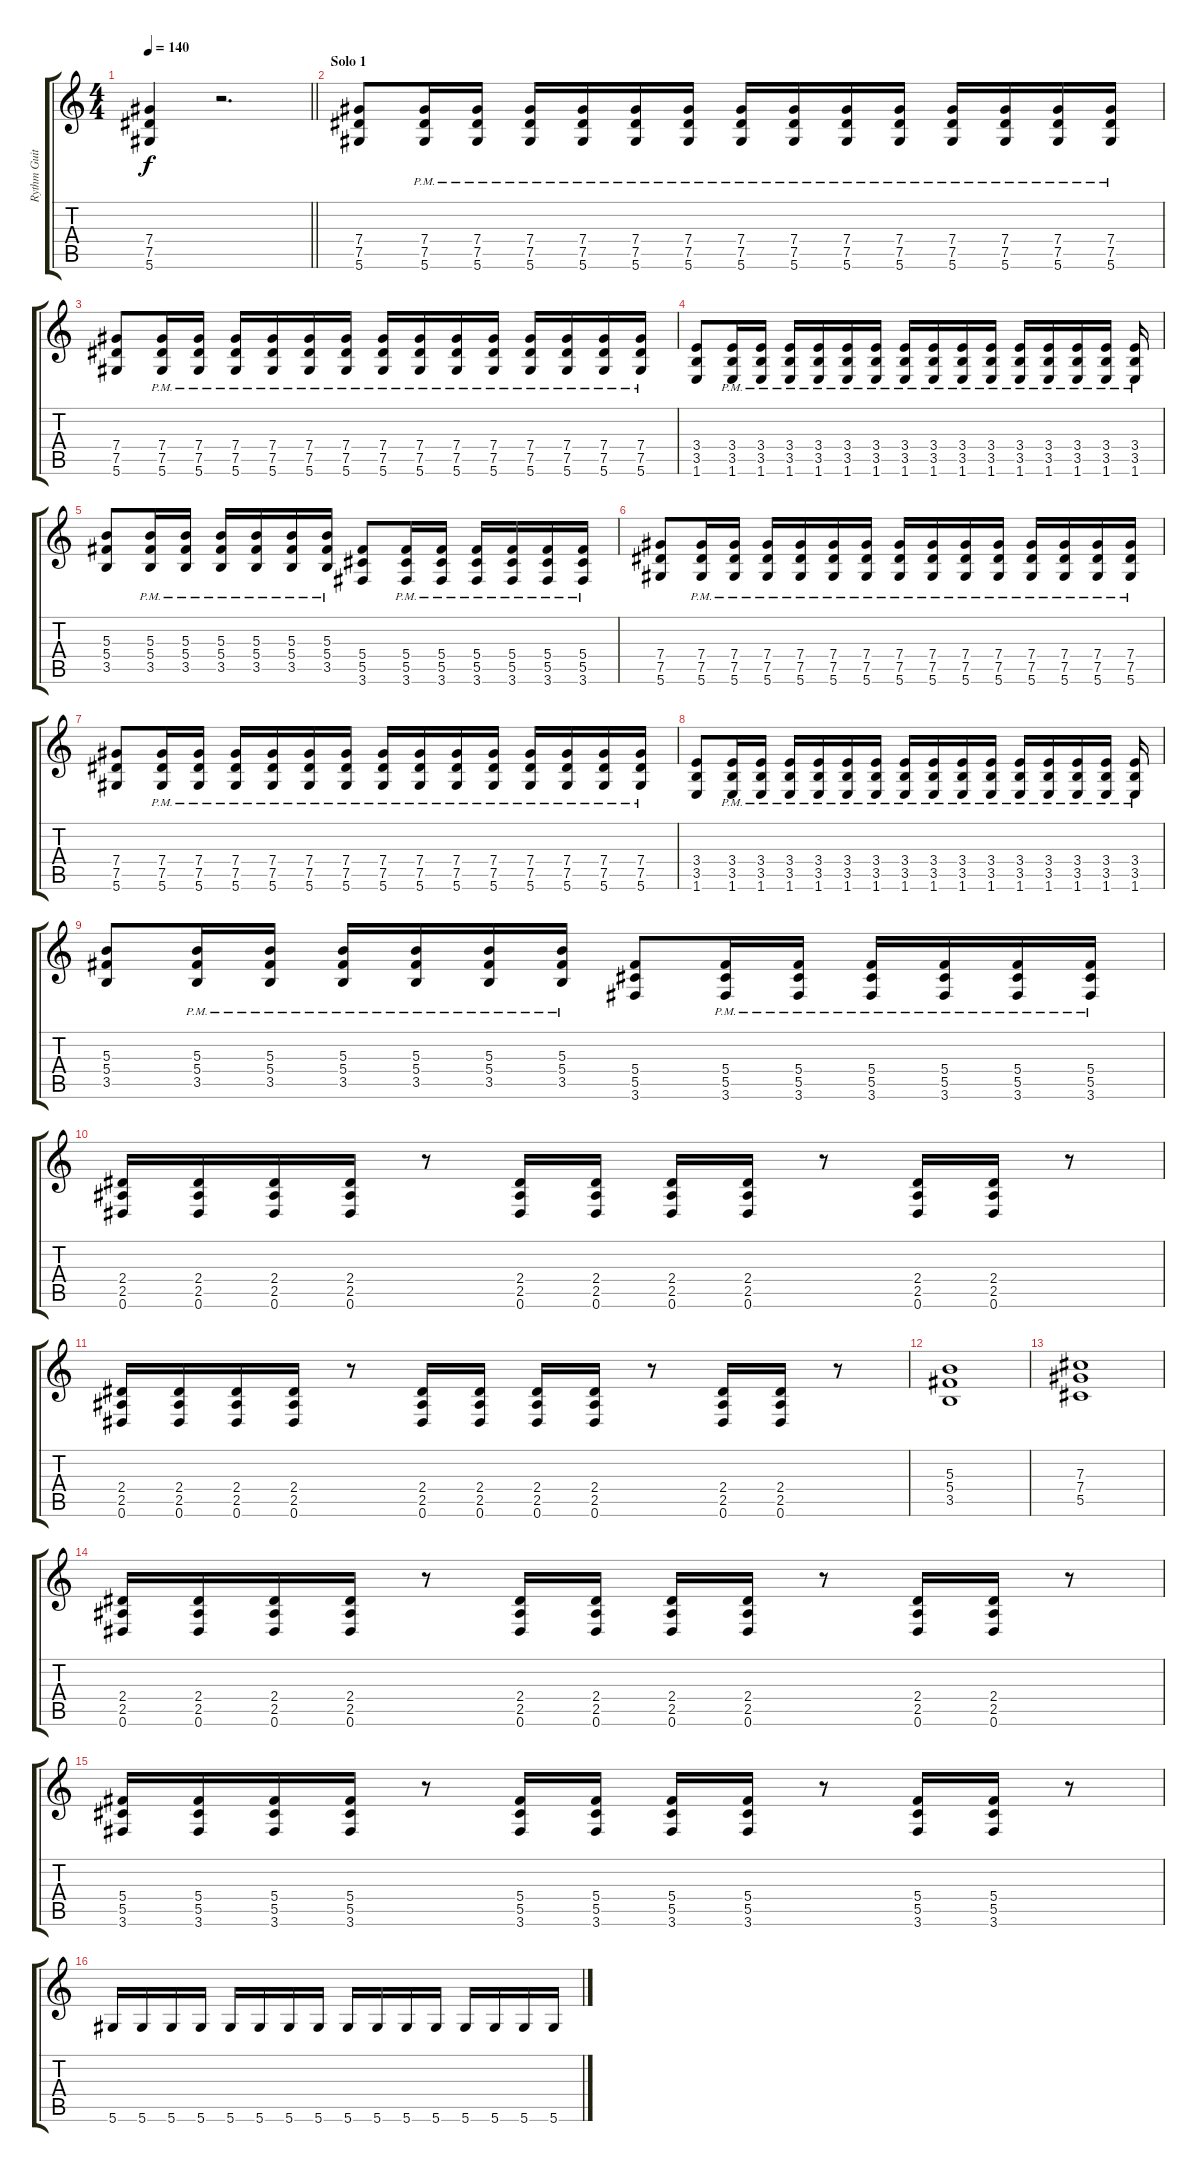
\track ("Rythm Guitar" "Rythm Guit") {instrument distortionguitar}
\staff {score tabs}
\tuning (Eb4 Bb3 Gb3 Db3 Ab2 Eb2) {hide}
\ts (4 4)
\tempo 140
\clef g2
\barLineRight lightlight
\ks c
(7.4 7.5 5.6).4{dy f} r.2{d} |
\section ("" "Solo 1")
(7.4 7.5 5.6).8 (7.4{pm} 7.5{pm} 5.6{pm}).16 (7.4{pm} 7.5{pm} 5.6{pm}).16 (7.4{pm} 7.5{pm} 5.6{pm}).16 (7.4{pm} 7.5{pm} 5.6{pm}).16 (7.4{pm} 7.5{pm} 5.6{pm}).16 (7.4{pm} 7.5{pm} 5.6{pm}).16 (7.4{pm} 7.5{pm} 5.6{pm}).16 (7.4{pm} 7.5{pm} 5.6{pm}).16 (7.4{pm} 7.5{pm} 5.6{pm}).16 (7.4{pm} 7.5{pm} 5.6{pm}).16 (7.4{pm} 7.5{pm} 5.6{pm}).16 (7.4{pm} 7.5{pm} 5.6{pm}).16 (7.4{pm} 7.5{pm} 5.6{pm}).16 (7.4{pm} 7.5{pm} 5.6{pm}).16 |
(7.4 7.5 5.6).8 (7.4{pm} 7.5{pm} 5.6{pm}).16 (7.4{pm} 7.5{pm} 5.6{pm}).16 (7.4{pm} 7.5{pm} 5.6{pm}).16 (7.4{pm} 7.5{pm} 5.6{pm}).16 (7.4{pm} 7.5{pm} 5.6{pm}).16 (7.4{pm} 7.5{pm} 5.6{pm}).16 (7.4{pm} 7.5{pm} 5.6{pm}).16 (7.4{pm} 7.5{pm} 5.6{pm}).16 (7.4{pm} 7.5{pm} 5.6{pm}).16 (7.4{pm} 7.5{pm} 5.6{pm}).16 (7.4{pm} 7.5{pm} 5.6{pm}).16 (7.4{pm} 7.5{pm} 5.6{pm}).16 (7.4{pm} 7.5{pm} 5.6{pm}).16 (7.4{pm} 7.5{pm} 5.6{pm}).16 |
(3.4 3.5 1.6).8 (3.4{pm} 3.5{pm} 1.6{pm}).16 (3.4{pm} 3.5{pm} 1.6{pm}).16 (3.4{pm} 3.5{pm} 1.6{pm}).16 (3.4{pm} 3.5{pm} 1.6{pm}).16 (3.4{pm} 3.5{pm} 1.6{pm}).16 (3.4{pm} 3.5{pm} 1.6{pm}).16 (3.4{pm} 3.5{pm} 1.6{pm}).16 (3.4{pm} 3.5{pm} 1.6{pm}).16 (3.4{pm} 3.5{pm} 1.6{pm}).16 (3.4{pm} 3.5{pm} 1.6{pm}).16 (3.4{pm} 3.5{pm} 1.6{pm}).16 (3.4{pm} 3.5{pm} 1.6{pm}).16 (3.4{pm} 3.5{pm} 1.6{pm}).16 (3.4{pm} 3.5{pm} 1.6{pm}).16 (3.4{pm} 3.5{pm} 1.6{pm}).16 |
(5.3 5.4 3.5).8 (5.3{pm} 5.4{pm} 3.5{pm}).16 (5.3{pm} 5.4{pm} 3.5{pm}).16 (5.3{pm} 5.4{pm} 3.5{pm}).16 (5.3{pm} 5.4{pm} 3.5{pm}).16 (5.3{pm} 5.4{pm} 3.5{pm}).16 (5.3{pm} 5.4{pm} 3.5{pm}).16 (5.4 5.5 3.6).8 (5.4{pm} 5.5{pm} 3.6{pm}).16 (5.4{pm} 5.5{pm} 3.6{pm}).16 (5.4{pm} 5.5{pm} 3.6{pm}).16 (5.4{pm} 5.5{pm} 3.6{pm}).16 (5.4{pm} 5.5{pm} 3.6{pm}).16 (5.4{pm} 5.5 3.6{pm}).16 |
(7.4 7.5 5.6).8 (7.4{pm} 7.5{pm} 5.6{pm}).16 (7.4{pm} 7.5{pm} 5.6{pm}).16 (7.4{pm} 7.5{pm} 5.6{pm}).16 (7.4{pm} 7.5{pm} 5.6{pm}).16 (7.4{pm} 7.5{pm} 5.6{pm}).16 (7.4{pm} 7.5{pm} 5.6{pm}).16 (7.4{pm} 7.5{pm} 5.6{pm}).16 (7.4{pm} 7.5{pm} 5.6{pm}).16 (7.4{pm} 7.5{pm} 5.6{pm}).16 (7.4{pm} 7.5{pm} 5.6{pm}).16 (7.4{pm} 7.5{pm} 5.6{pm}).16 (7.4{pm} 7.5{pm} 5.6{pm}).16 (7.4{pm} 7.5{pm} 5.6{pm}).16 (7.4{pm} 7.5{pm} 5.6{pm}).16 |
(7.4 7.5 5.6).8 (7.4{pm} 7.5{pm} 5.6{pm}).16 (7.4{pm} 7.5{pm} 5.6{pm}).16 (7.4{pm} 7.5{pm} 5.6{pm}).16 (7.4{pm} 7.5{pm} 5.6{pm}).16 (7.4{pm} 7.5{pm} 5.6{pm}).16 (7.4{pm} 7.5{pm} 5.6{pm}).16 (7.4{pm} 7.5{pm} 5.6{pm}).16 (7.4{pm} 7.5{pm} 5.6{pm}).16 (7.4{pm} 7.5{pm} 5.6{pm}).16 (7.4{pm} 7.5{pm} 5.6{pm}).16 (7.4{pm} 7.5{pm} 5.6{pm}).16 (7.4{pm} 7.5{pm} 5.6{pm}).16 (7.4{pm} 7.5{pm} 5.6{pm}).16 (7.4{pm} 7.5{pm} 5.6{pm}).16 |
(3.4 3.5 1.6).8 (3.4{pm} 3.5{pm} 1.6{pm}).16 (3.4{pm} 3.5{pm} 1.6{pm}).16 (3.4{pm} 3.5{pm} 1.6{pm}).16 (3.4{pm} 3.5{pm} 1.6{pm}).16 (3.4{pm} 3.5{pm} 1.6{pm}).16 (3.4{pm} 3.5{pm} 1.6{pm}).16 (3.4{pm} 3.5{pm} 1.6{pm}).16 (3.4{pm} 3.5{pm} 1.6{pm}).16 (3.4{pm} 3.5{pm} 1.6{pm}).16 (3.4{pm} 3.5{pm} 1.6{pm}).16 (3.4{pm} 3.5{pm} 1.6{pm}).16 (3.4{pm} 3.5{pm} 1.6{pm}).16 (3.4{pm} 3.5{pm} 1.6{pm}).16 (3.4{pm} 3.5{pm} 1.6{pm}).16 (3.4{pm} 3.5{pm} 1.6{pm}).16 |
(5.3 5.4 3.5).8 (5.3{pm} 5.4{pm} 3.5{pm}).16 (5.3{pm} 5.4{pm} 3.5{pm}).16 (5.3{pm} 5.4{pm} 3.5{pm}).16 (5.3{pm} 5.4{pm} 3.5{pm}).16 (5.3{pm} 5.4{pm} 3.5{pm}).16 (5.3{pm} 5.4{pm} 3.5{pm}).16 (5.4 5.5 3.6).8 (5.4{pm} 5.5{pm} 3.6{pm}).16 (5.4{pm} 5.5{pm} 3.6{pm}).16 (5.4{pm} 5.5{pm} 3.6{pm}).16 (5.4{pm} 5.5{pm} 3.6{pm}).16 (5.4{pm} 5.5{pm} 3.6{pm}).16 (5.4{pm} 5.5 3.6{pm}).16 |
(2.4 2.5 0.6).16 (2.4 2.5 0.6).16 (2.4 2.5 0.6).16 (2.4 2.5 0.6).16 r.8 (2.4 2.5 0.6).16 (2.4 2.5 0.6).16 (2.4 2.5 0.6).16 (2.4 2.5 0.6).16 r.8 (2.4 2.5 0.6).16 (2.4 2.5 0.6).16 r.8 |
(2.4 2.5 0.6).16 (2.4 2.5 0.6).16 (2.4 2.5 0.6).16 (2.4 2.5 0.6).16 r.8 (2.4 2.5 0.6).16 (2.4 2.5 0.6).16 (2.4 2.5 0.6).16 (2.4 2.5 0.6).16 r.8 (2.4 2.5 0.6).16 (2.4 2.5 0.6).16 r.8 |
(5.3 5.4 3.5).1 |
(7.3 7.4 5.5).1 |
(2.4 2.5 0.6).16 (2.4 2.5 0.6).16 (2.4 2.5 0.6).16 (2.4 2.5 0.6).16 r.8 (2.4 2.5 0.6).16 (2.4 2.5 0.6).16 (2.4 2.5 0.6).16 (2.4 2.5 0.6).16 r.8 (2.4 2.5 0.6).16 (2.4 2.5 0.6).16 r.8 |
(5.4 5.5 3.6).16 (5.4 5.5 3.6).16 (5.4 5.5 3.6).16 (5.4 5.5 3.6).16 r.8 (5.4 5.5 3.6).16 (5.4 5.5 3.6).16 (5.4 5.5 3.6).16 (5.4 5.5 3.6).16 r.8 (5.4 5.5 3.6).16 (5.4 5.5 3.6).16 r.8 |
5.6.16 5.6.16 5.6.16 5.6.16 5.6.16 5.6.16 5.6.16 5.6.16 5.6.16 5.6.16 5.6.16 5.6.16 5.6.16 5.6.16 5.6.16 5.6.16
